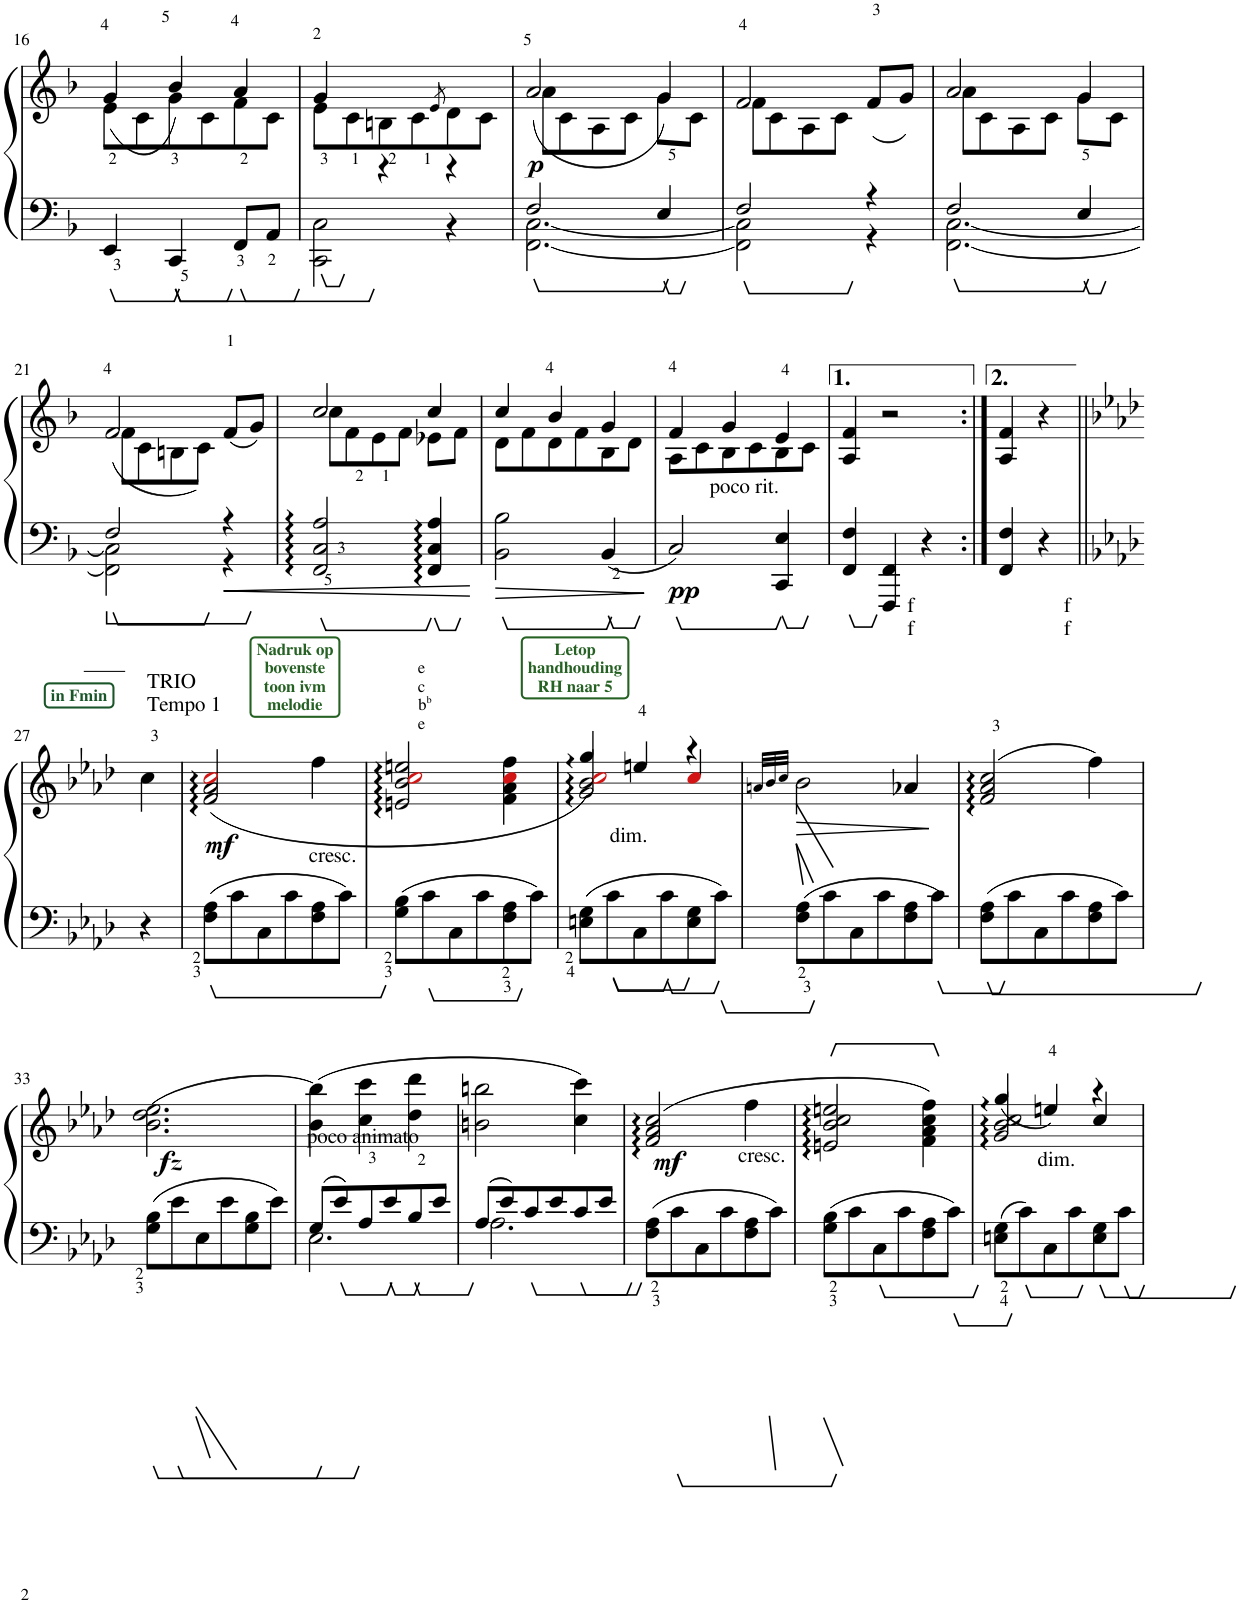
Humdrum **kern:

**kern	**kern	**dynam
*part1	*part1	*part1
*staff2	*staff1	*staff1/2
*I"Piano	*	*
*I'Pno.	*	*
!!LO:PB:g=z
*clefF4	*clefG2	*
*k[b-]	*k[b-]	*
*M3/4	*M3/4	*
=16	=16	=16
*	*^	*
4EE/	8e\L	(4g/	.
.	8c\	.	.
4CC/	8g\	4b-/)	.
.	8c\	.	.
8FF/L	8f\	4a/	.
8AA/J	8c\J	.	.
=17	=17	=17	=17
*^	*	*	*
2.ryy	2CC\ 2C\	8e\L	4g/	.
.	.	8c\	.	.
.	.	8Bn\	4r	.
.	.	8c\	.	.
.	.	8qe/	.	.
.	4r	8d\	4r	.
.	.	8c\J	.	.
=18	=18	=18	=18	=18
!	!	!	!	!LO:DY:b
2F/	[2.FF\ [2.C\	8a\L	(2a/	p
.	.	8c\	.	.
.	.	8A\	.	.
.	.	8c\J	.	.
4E/	.	8g\L	4g/)	.
.	.	8c\J	.	.
=19	=19	=19	=19	=19
2F/	2FF\] 2C\]	8f\L	2f/	.
.	.	8c\	.	.
.	.	8A\	.	.
.	.	8c\J	.	.
4r	4r	(8f/L	4ryy	.
.	.	8g/J)	.	.
=20	=20	=20	=20	=20
2F/	[2.FF\ [2.C\	8a\L	2a/	.
.	.	8c\	.	.
.	.	8A\	.	.
.	.	8c\J	.	.
4E/	.	8g\L	4g/	.
.	.	8c\J	.	.
!!LO:LB:g=z	!!
=21	=21	=21	=21	=21
2F/	2FF\] 2C\]	8f\L	(2f/	.
.	.	8c\	.	.
.	.	8Bn\	.	.
.	.	(8c\J	.	.
4r	4r	8f/L	4ryy	.
.	.	8g/J	.	.
*v	*v	*	*	*
=22	=22	=22	=22
2FF/ 2C/ 2A/	8cc\L	2cc/	.
.	8f\	.	.
.	8e\	.	.
.	8f\J	.	.
4FF/ 4C/ 4A/	8e-X\L	4cc/	.
.	8f\J	.	.
=23	=23	=23	=23
2BB-\ 2B-\	8d\L	4cc/	.
.	8f\	.	.
.	8d\	4b-/	.
.	8f\	.	.
4BB-/	8B-\	4g/	.
.	8d\J	.	.
=24	=24	=24	=24
!LO:TX:a:t=poco rit.	!	!	!
!	!	!	!LO:DY:b=2
2C/)	8A\L	4f/	pp
.	8c\	.	.
.	8B-\	4g/	.
.	8c\	.	.
4CC/ 4E/	8B-\	4e/	.
.	8c\J	.	.
*	*v	*v	*
=25	=25	=25
4FF/ 4F/	4A/ 4f/	.
!LO:TX:b:t=f	!	!
!LO:TX:b:t=f	!	!
4FFF/ 4FF/	2r	.
4r	.	.
=26:|!	=26:|!	=26:|!
4FF/ 4F/	4A/ 4f/	.
!LO:TX:b:t=f	!	!
!LO:TX:b:t=f	!	!
4r	4r	.
!!LO:LB:g=z
=27||	=27||	=27||
*k[b-e-a-d-]	*k[b-e-a-d-]	*
!	!LO:TX:a:t=TRIO	!
!	!LO:TX:a:t=Tempo 1	!
!	!LO:TX:a:B:color=#195529:t=in Fmin	!
4r	4cc\	.
=28	=28	=28
!	!	!LO:DY:b
8F\ 8A-\L	(2f/ 2a-/ 2cci/	mf
8c\	.	.
8C\	.	.
8c\	.	.
!	!LO:TX:b:t=cresc.	!
8F\ 8A-\	4ff\	.
8c\J	.	.
=29	=29	=29
!	!LO:TX:a:t=e	!
!	!LO:TX:a:t=c	!
!	!LO:TX:a:t=b	!
!	!LO:TX:a:t=b	!
!	!LO:TX:a:t=e	!
!	!LO:TX:a:B:color=#256122:t=Nadruk op	!
!	!LO:TX:a:t=bovenste	!
!	!LO:TX:a:t=toon ivm	!
!	!LO:TX:a:t=melodie	!
8G\ 8B-\L	2en/ 2b-/ 2cci/ 2een/	.
8c\	.	.
8C\	.	.
8c\	.	.
8F\ 8A-\	4f\ 4a-\ 4cci\ 4ff\	.
8c\J	.	.
=30	=30	=30
*	*^	*
!	!LO:TX:a:B:color=#256122:t=Letop	!	!
!	!LO:TX:a:t=handhouding	!	!
!	!LO:TX:a:t=RH naar 5	!	!
!LO:TX:a:t=dim.	!	!	!
8En\ 8G\L	2g/ 2b-/ 2cci/	4gg/)	.
8c\	.	.	.
8C\	.	4een/	.
8c\	.	.	.
8E\ 8G\	4r	4cci/	.
8c\J	.	.	.
*	*v	*v	*
=31	=31	=31
.	32qan/LLL	.
.	32qb-/	.
.	32qcc/JJJ	.
8F\ 8A-\L	2b-\	.
8c\	.	.
8C\	.	.
8c\	.	.
8F\ 8A-\	4a-X/	.
8c\J	.	.
=32	=32	=32
8F\ 8A-\L	(2f/ 2a-/ 2cc/	.
8c\	.	.
8C\	.	.
8c\	.	.
8F\ 8A-\	4ff\)	.
8c\J	.	.
!!LO:LB:g=z
=33	=33	=33
*	*^	*
8G\ 8B-\L	(2.b-\ 2.dd-\ 2.ee-\	8ryy	.
!	!	!	!LO:DY:b
8e-\	.	2ryy	fz
8E-\	.	.	.
8e-\	.	.	.
8G\ 8B-\	.	.	.
8e-\J	.	8ryy	.
=34	=34	=34	=34
*^	*	*	*
!	!	!LO:TX:a:t=poco animato	!	!
*	*	*v	*v	*
8G/L	2.E-\	(4b-\ 4bb-\)	.
8e-/	.	.	.
8A-/	.	4cc\ 4ccc\	.
8e-/	.	.	.
8B-/	.	4dd-\ 4ddd-\	.
8e-/J	.	.	.
=35	=35	=35	=35
8A-/L	2.A-\	2bn\ 2bbn\	.
8e-/	.	.	.
8c/	.	.	.
8e-/	.	.	.
8c/	.	4cc\ 4ccc\)	.
8e-/J	.	.	.
*v	*v	*	*
=36	=36	=36
*	*^	*
8F\ 8A-\L	(2f/ 2a-/ 2cc/	8ryy	.
!	!	!	!LO:DY:b
8c\	.	2ryy	mf
8C\	.	.	.
8c\	.	.	.
!	!LO:TX:b:t=cresc.	!	!
8F\ 8A-\	4ff\	.	.
8c\J	.	8ryy	.
*	*v	*v	*
=37	=37	=37
8G\ 8B-\L	2en/ 2b-/ 2cc/ 2een/	.
8c\	.	.
8C\	.	.
8c\	.	.
8F\ 8A-\	4f\ 4a-\ 4cc\ 4ff\)	.
8c\J	.	.
=38	=38	=38
*	*^	*
8En\ 8G\L	2g/ 2b-/ 2cc/	(4gg/	.
8c\	.	.	.
!	!	!LO:TX:b:t=dim.	!
8C\	.	4een/)	.
8c\	.	.	.
8E\ 8G\	4r	4cc/	.
8c\J	.	.	.
*	*v	*v	*
=	=	=
*-	*-	*-
